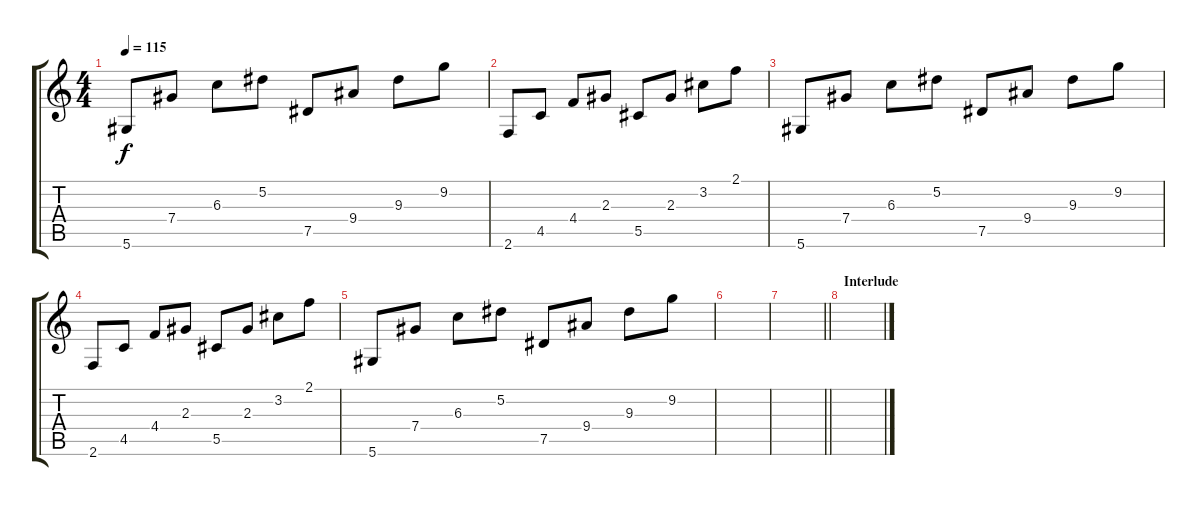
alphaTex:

\track "" {instrument distortionguitar}
\staff {score tabs}
\tuning (Eb4 Bb3 Gb3 Db3 Ab2 Eb2) {hide}
\ts (4 4)
\tempo 115
\clef g2
\ks c
5.6.8{dy f} 7.4.8 6.3.8 5.2.8 7.5.8 9.4.8 9.3.8 9.2.8 |
2.6.8 4.5.8 4.4.8 2.3.8 5.5.8 2.3.8 3.2.8 2.1.8 |
5.6.8 7.4.8 6.3.8 5.2.8 7.5.8 9.4.8 9.3.8 9.2.8 |
2.6.8 4.5.8 4.4.8 2.3.8 5.5.8 2.3.8 3.2.8 2.1.8 |
5.6.8 7.4.8 6.3.8 5.2.8 7.5.8 9.4.8 9.3.8 9.2.8 |
|
\barLineRight lightlight
|
\section ("" "Interlude")
